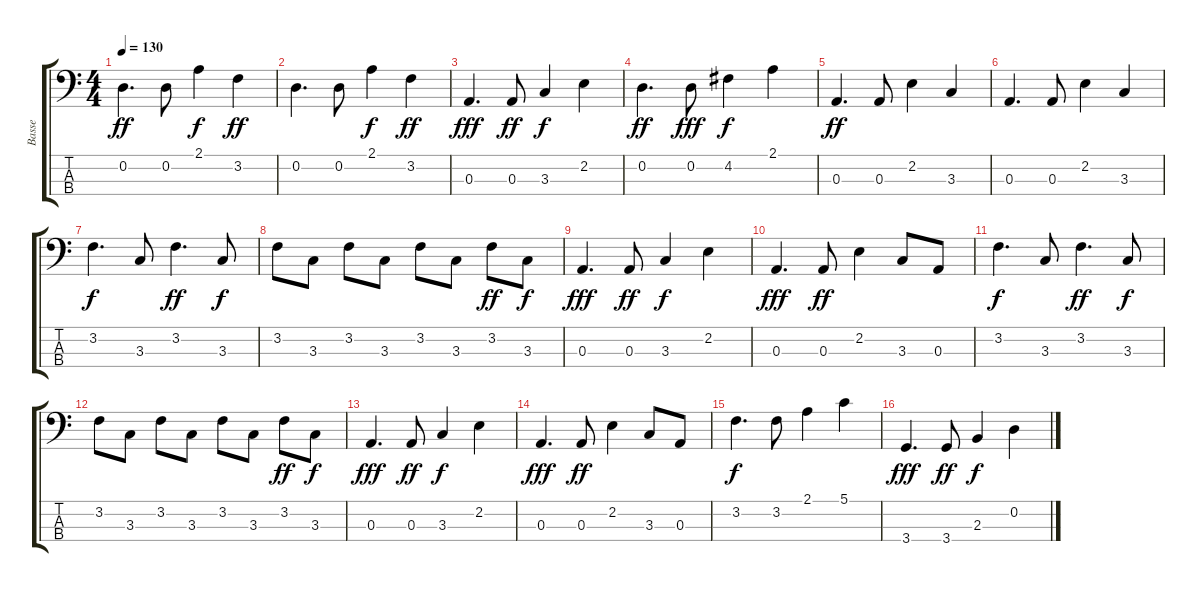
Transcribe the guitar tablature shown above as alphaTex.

\track ("Basse" "Basse") {instrument electricbassfinger}
\staff {score tabs}
\tuning (G2 D2 A1 E1) {hide}
\ts (4 4)
\tempo 130
\clef f4
\ks c
0.2.4{d dy ff} 0.2.8 2.1.4{dy f} 3.2.4{dy ff} |
0.2.4{d} 0.2.8 2.1.4{dy f} 3.2.4{dy ff} |
0.3.4{d dy fff} 0.3.8{dy ff} 3.3.4{dy f} 2.2.4 |
0.2.4{d dy ff} 0.2.8{dy fff} 4.2.4{dy f} 2.1.4 |
0.3.4{d dy ff} 0.3.8 2.2.4 3.3.4 |
0.3.4{d} 0.3.8 2.2.4 3.3.4 |
3.2.4{d dy f} 3.3.8 3.2.4{d dy ff} 3.3.8{dy f} |
3.2.8 3.3.8 3.2.8 3.3.8 3.2.8 3.3.8 3.2.8{dy ff} 3.3.8{dy f} |
0.3.4{d dy fff} 0.3.8{dy ff} 3.3.4{dy f} 2.2.4 |
0.3.4{d dy fff} 0.3.8{dy ff} 2.2.4 3.3.8 0.3.8 |
3.2.4{d dy f} 3.3.8 3.2.4{d dy ff} 3.3.8{dy f} |
3.2.8 3.3.8 3.2.8 3.3.8 3.2.8 3.3.8 3.2.8{dy ff} 3.3.8{dy f} |
0.3.4{d dy fff} 0.3.8{dy ff} 3.3.4{dy f} 2.2.4 |
0.3.4{d dy fff} 0.3.8{dy ff} 2.2.4 3.3.8 0.3.8 |
3.2.4{d dy f} 3.2.8 2.1.4 5.1.4 |
3.4.4{d dy fff} 3.4.8{dy ff} 2.3.4{dy f} 0.2.4
